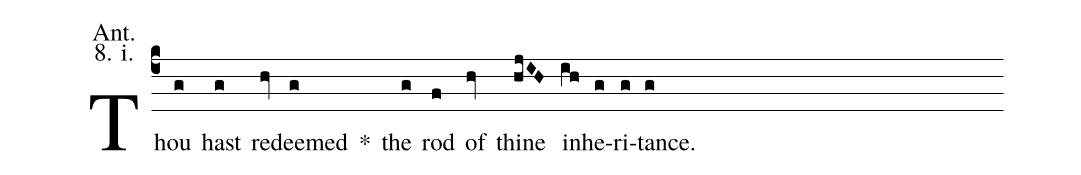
annotation: Ant.;
annotation: 8. i.;
%%
(c4) Thou(g) hast(g) re(hv)deemed(g) <sp>*</sp>() the(g) rod(f) of(hv) thine(hjIH) in(ih)he(g)ri(g)tance.(g)
